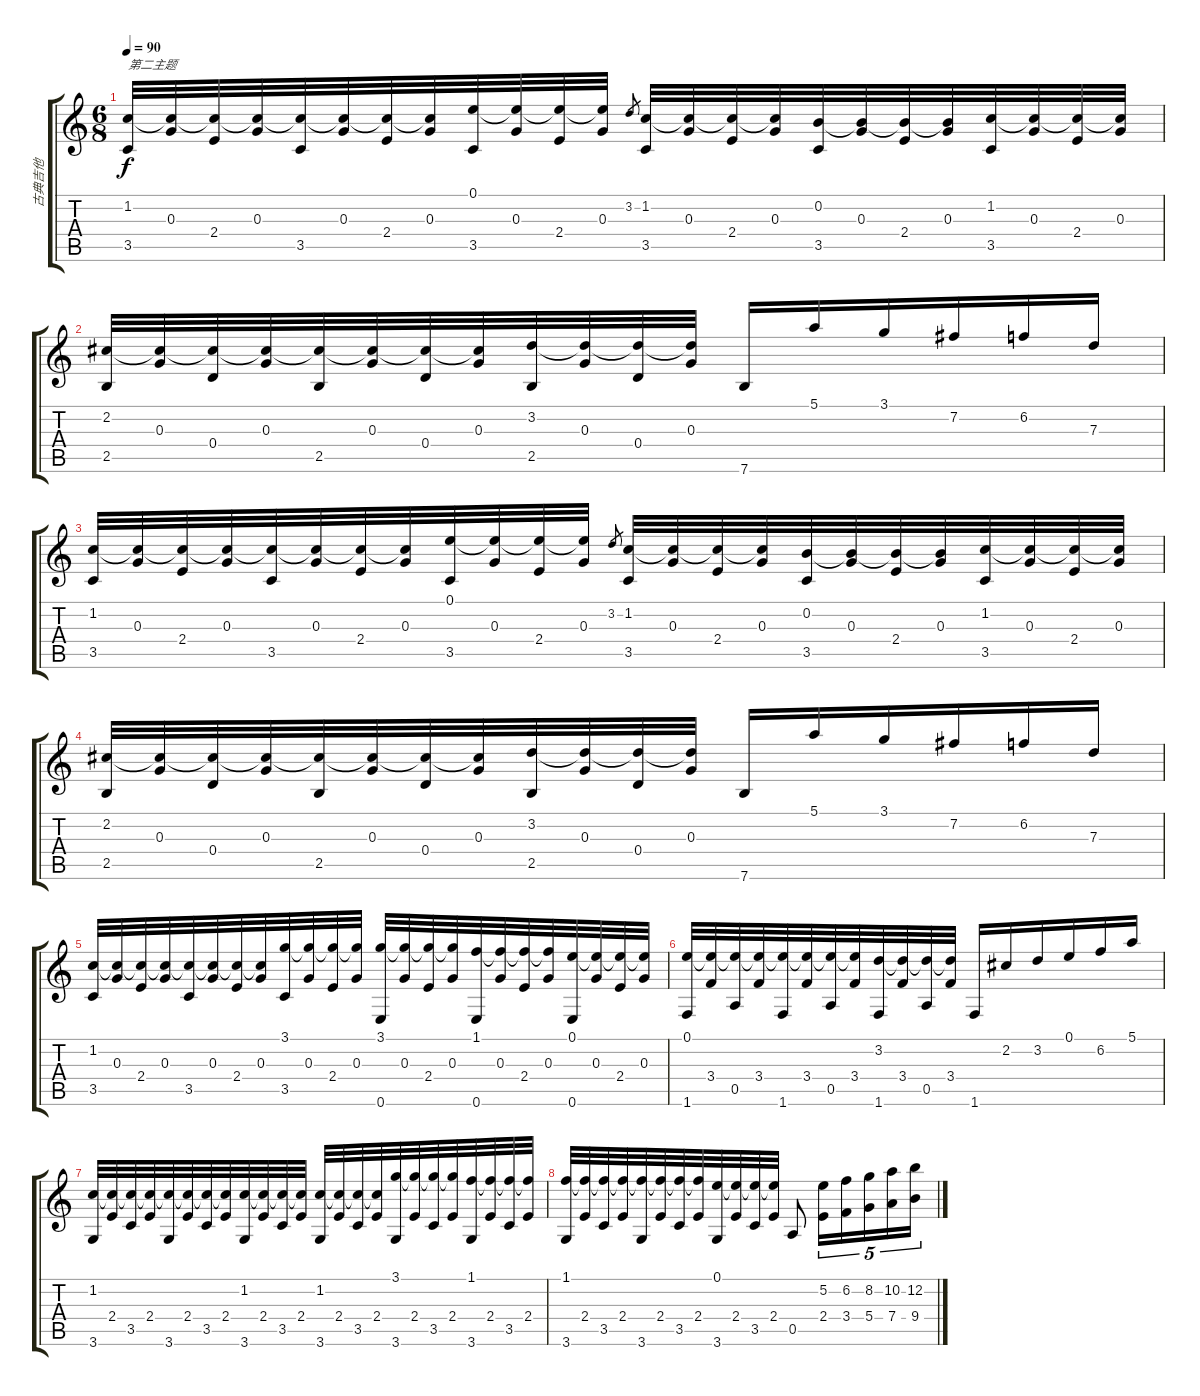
\track ("古典吉他" "古典吉他") {instrument acousticguitarnylon}
\staff {score tabs}
\tuning (E4 B3 G3 D3 A2 E2) {hide}
\ts (6 8)
\tempo 90
\clef g2
\ks c
(1.2 3.5).32{txt "第二主题" dy f} (1.2{t} 0.3).32 (1.2{t} 2.4).32 (1.2{t} 0.3).32 (1.2{t} 3.5).32 (1.2{t} 0.3).32 (1.2{t} 2.4).32 (1.2{t} 0.3).32 (0.1 3.5).32 (0.1{t} 0.3).32 (0.1{t} 2.4).32 (0.1{t} 0.3).32 3.2.8{gr} (1.2 3.5).32 (1.2{t} 0.3).32 (1.2{t} 2.4).32 (1.2{t} 0.3).32 (0.2 3.5).32 (0.2{t} 0.3).32 (0.2{t} 2.4).32 (0.2{t} 0.3).32 (1.2 3.5).32 (1.2{t} 0.3).32 (1.2{t} 2.4).32 (1.2{t} 0.3).32 |
(2.2 2.5).32 (2.2{t} 0.3).32 (2.2{t} 0.4).32 (2.2{t} 0.3).32 (2.2{t} 2.5).32 (2.2{t} 0.3).32 (2.2{t} 0.4).32 (2.2{t} 0.3).32 (3.2 2.5).32 (3.2{t} 0.3).32 (3.2{t} 0.4).32 (3.2{t} 0.3).32 7.6.16 5.1.16 3.1.16 7.2.16 6.2.16 7.3.16 |
(1.2 3.5).32 (1.2{t} 0.3).32 (1.2{t} 2.4).32 (1.2{t} 0.3).32 (1.2{t} 3.5).32 (1.2{t} 0.3).32 (1.2{t} 2.4).32 (1.2{t} 0.3).32 (0.1 3.5).32 (0.1{t} 0.3).32 (0.1{t} 2.4).32 (0.1{t} 0.3).32 3.2.8{gr} (1.2 3.5).32 (1.2{t} 0.3).32 (1.2{t} 2.4).32 (1.2{t} 0.3).32 (0.2 3.5).32 (0.2{t} 0.3).32 (0.2{t} 2.4).32 (0.2{t} 0.3).32 (1.2 3.5).32 (1.2{t} 0.3).32 (1.2{t} 2.4).32 (1.2{t} 0.3).32 |
(2.2 2.5).32 (2.2{t} 0.3).32 (2.2{t} 0.4).32 (2.2{t} 0.3).32 (2.2{t} 2.5).32 (2.2{t} 0.3).32 (2.2{t} 0.4).32 (2.2{t} 0.3).32 (3.2 2.5).32 (3.2{t} 0.3).32 (3.2{t} 0.4).32 (3.2{t} 0.3).32 7.6.16 5.1.16 3.1.16 7.2.16 6.2.16 7.3.16 |
(1.2 3.5).32 (1.2{t} 0.3).32 (1.2{t} 2.4).32 (1.2{t} 0.3).32 (1.2{t} 3.5).32 (1.2{t} 0.3).32 (1.2{t} 2.4).32 (1.2{t} 0.3).32 (3.1 3.5).32 (3.1{t} 0.3).32 (3.1{t} 2.4).32 (3.1{t} 0.3).32 (3.1 0.6).32 (3.1{t} 0.3).32 (3.1{t} 2.4).32 (3.1{t} 0.3).32 (1.1 0.6).32 (1.1{t} 0.3).32 (1.1{t} 2.4).32 (1.1{t} 0.3).32 (0.1 0.6).32 (0.1{t} 0.3).32 (0.1{t} 2.4).32 (0.1{t} 0.3).32 |
(0.1 1.6).32 (0.1{t} 3.4).32 (0.1{t} 0.5).32 (0.1{t} 3.4).32 (0.1{t} 1.6).32 (0.1{t} 3.4).32 (0.1{t} 0.5).32 (0.1{t} 3.4).32 (3.2 1.6).32 (3.2{t} 3.4).32 (3.2{t} 0.5).32 (3.2{t} 3.4).32 1.6.16 2.2.16 3.2.16 0.1.16 6.2.16 5.1.16 |
(1.2 3.6).32 (1.2{t} 2.4).32 (1.2{t} 3.5).32 (1.2{t} 2.4).32 (1.2{t} 3.6).32 (1.2{t} 2.4).32 (1.2{t} 3.5).32 (1.2{t} 2.4).32 (1.2 3.6).32 (1.2{t} 2.4).32 (1.2{t} 3.5).32 (1.2{t} 2.4).32 (1.2 3.6).32 (1.2{t} 2.4).32 (1.2{t} 3.5).32 (1.2{t} 2.4).32 (3.1 3.6).32 (3.1{t} 2.4).32 (3.1{t} 3.5).32 (3.1{t} 2.4).32 (1.1 3.6).32 (1.1{t} 2.4).32 (1.1{t} 3.5).32 (1.1{t} 2.4).32 |
(1.1 3.6).32 (1.1{t} 2.4).32 (1.1{t} 3.5).32 (1.1{t} 2.4).32 (1.1{t} 3.6).32 (1.1{t} 2.4).32 (1.1{t} 3.5).32 (1.1{t} 2.4).32 (0.1 3.6).32 (0.1{t} 2.4).32 (0.1{t} 3.5).32 (0.1{t} 2.4).32 0.5.8 (5.2 2.4).16{tu (5 4)} (6.2 3.4).16{tu (5 4)} (8.2 5.4).16{tu (5 4)} (10.2 7.4).16{tu (5 4)} (12.2 9.4).16{tu (5 4)}
